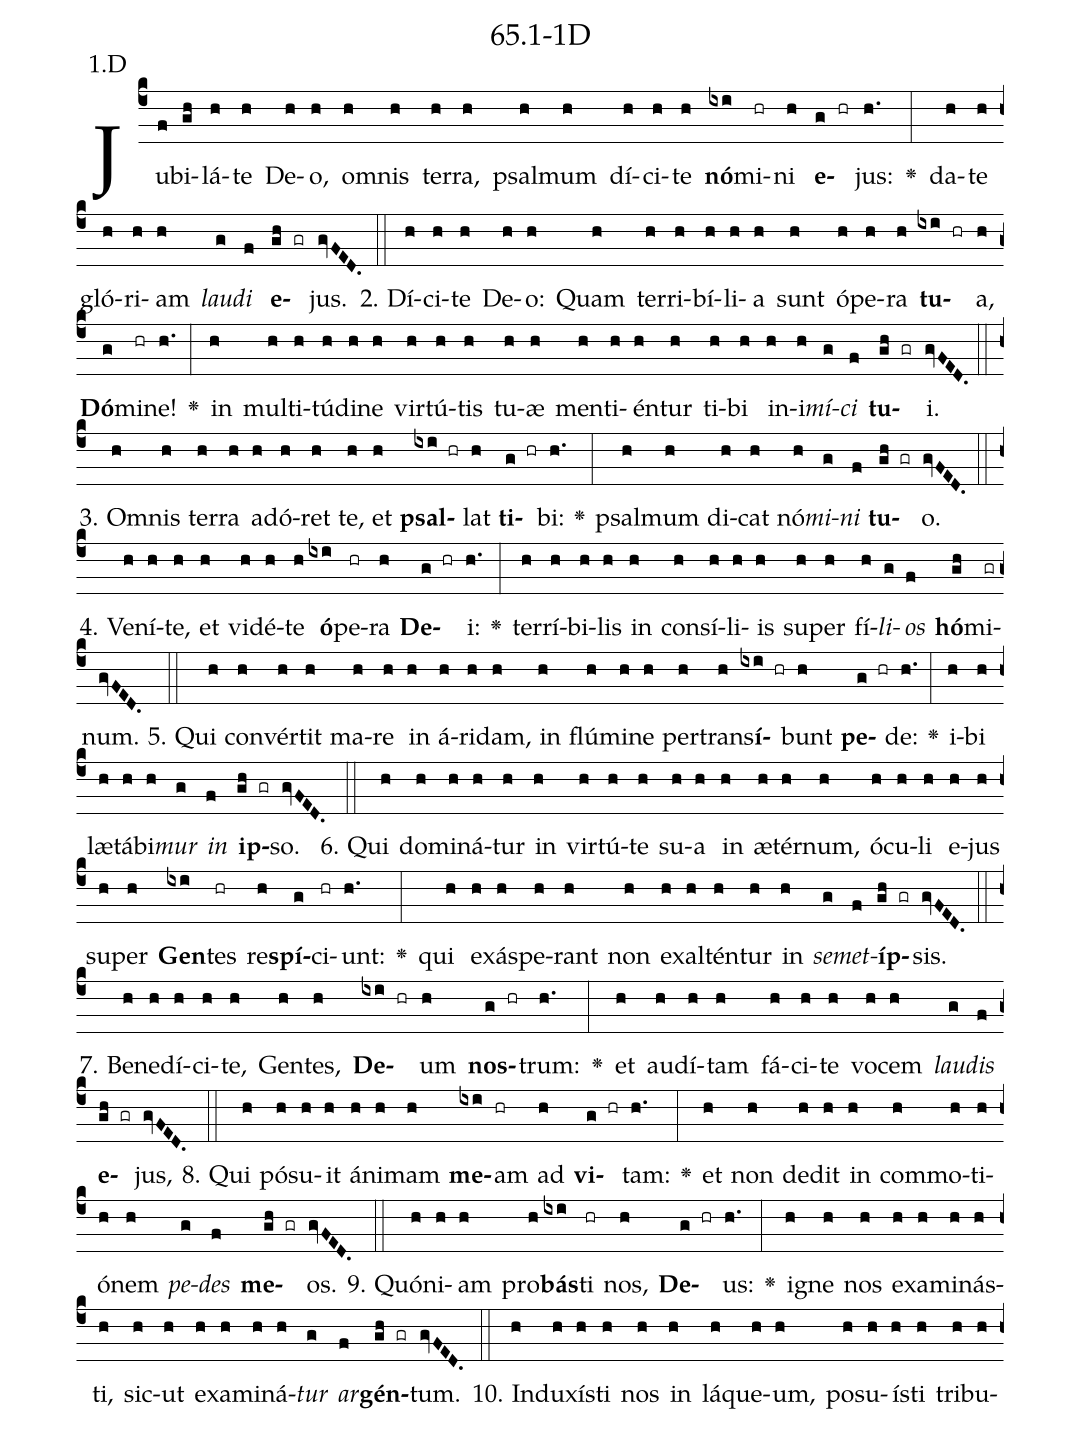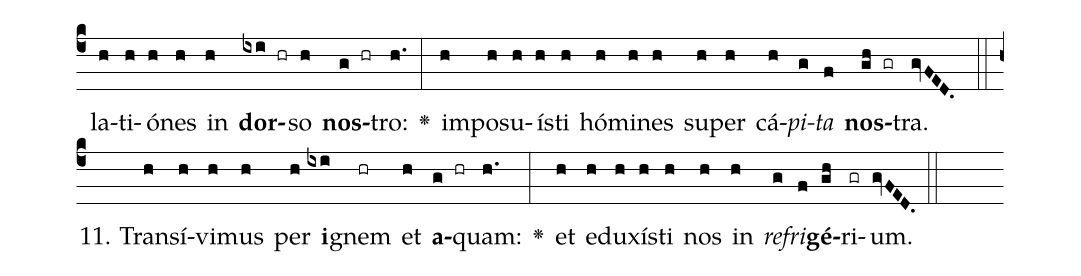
name: 65.1-1D;
annotation: 1.D;
%%
(c4)Ju(f)bi(gh)lá(h)te(h) De(h)o,(h) om(h)nis(h) ter(h)ra,(h) psal(h)mum(h) dí(h)ci(h)te(h) <b>nó</b>(ixi)mi(hr)ni(h) <b>e</b>(g hr)jus:(h.) <v>\greheightstar</v>(:) da(h)te(h) gló(h)ri(h)am(h) <i>lau</i>(g)<i>di</i>(f) <b>e</b>(gh gr)jus.(gvFED.) (::)
2. Dí(h)ci(h)te(h) De(h)o:(h) Quam(h) ter(h)ri(h)bí(h)li(h)a(h) sunt(h) ó(h)pe(h)ra(h) <b>tu</b>(ixi hr)a,(h) <b>Dó</b>(g)mi(hr)ne!(h.) <v>\greheightstar</v>(:) in(h) mul(h)ti(h)tú(h)di(h)ne(h) vir(h)tú(h)tis(h) tu(h)æ(h) men(h)ti(h)én(h)tur(h) ti(h)bi(h) in(h)i(h)<i>mí</i>(g)<i>ci</i>(f) <b>tu</b>(gh gr)i.(gvFED.) (::)
3. Om(h)nis(h) ter(h)ra(h) ad(h)ó(h)ret(h) te,(h) et(h) <b>psal</b>(ixi hr)lat(h) <b>ti</b>(g hr)bi:(h.) <v>\greheightstar</v>(:) psal(h)mum(h) di(h)cat(h) nó(h)<i>mi</i>(g)<i>ni</i>(f) <b>tu</b>(gh gr)o.(gvFED.) (::)
4. Ve(h)ní(h)te,(h) et(h) vi(h)dé(h)te(h) <b>ó</b>(ixi)pe(hr)ra(h) <b>De</b>(g hr)i:(h.) <v>\greheightstar</v>(:) ter(h)rí(h)bi(h)lis(h) in(h) con(h)sí(h)li(h)is(h) su(h)per(h) fí(h)<i>li</i>(g)<i>os</i>(f) <b>hó</b>(gh)mi(gr)num.(gvFED.) (::)
5. Qui(h) con(h)vér(h)tit(h) ma(h)re(h) in(h) á(h)ri(h)dam,(h) in(h) flú(h)mi(h)ne(h) per(h)trans(h)<b>í</b>(ixi hr)bunt(h) <b>pe</b>(g hr)de:(h.) <v>\greheightstar</v>(:) i(h)bi(h) læ(h)tá(h)bi(h)<i>mur</i>(g) <i>in</i>(f) <b>ip</b>(gh gr)so.(gvFED.) (::)
6. Qui(h) do(h)mi(h)ná(h)tur(h) in(h) vir(h)tú(h)te(h) su(h)a(h) in(h) æ(h)tér(h)num,(h) ó(h)cu(h)li(h) e(h)jus(h) su(h)per(h) <b>Gen</b>(ixi)tes(hr) re(h)<b>spí</b>(g)ci(hr)unt:(h.) <v>\greheightstar</v>(:) qui(h) ex(h)ás(h)pe(h)rant(h) non(h) ex(h)al(h)tén(h)tur(h) in(h) <i>se</i>(g)<i>met</i>(f)<b>íp</b>(gh gr)sis.(gvFED.) (::)
7. Be(h)ne(h)dí(h)ci(h)te,(h) Gen(h)tes,(h) <b>De</b>(ixi hr)um(h) <b>nos</b>(g hr)trum:(h.) <v>\greheightstar</v>(:) et(h) au(h)dí(h)tam(h) fá(h)ci(h)te(h) vo(h)cem(h) <i>lau</i>(g)<i>dis</i>(f) <b>e</b>(gh gr)jus,(gvFED.) (::)
8. Qui(h) pó(h)su(h)it(h) á(h)ni(h)mam(h) <b>me</b>(ixi)am(hr) ad(h) <b>vi</b>(g hr)tam:(h.) <v>\greheightstar</v>(:) et(h) non(h) de(h)dit(h) in(h) com(h)mo(h)ti(h)ó(h)nem(h) <i>pe</i>(g)<i>des</i>(f) <b>me</b>(gh gr)os.(gvFED.) (::)
9. Quón(h)i(h)am(h) pro(h)<b>bás</b>(ixi)ti(hr) nos,(h) <b>De</b>(g hr)us:(h.) <v>\greheightstar</v>(:) i(h)gne(h) nos(h) ex(h)a(h)mi(h)nás(h)ti,(h) sic(h)ut(h) ex(h)a(h)mi(h)ná(h)<i>tur</i>(g) <i>ar</i>(f)<b>gén</b>(gh gr)tum.(gvFED.) (::)
10. In(h)du(h)xís(h)ti(h) nos(h) in(h) lá(h)que(h)um,(h) po(h)su(h)ís(h)ti(h) tri(h)bu(h)la(h)ti(h)ó(h)nes(h) in(h) <b>dor</b>(ixi hr)so(h) <b>nos</b>(g hr)tro:(h.) <v>\greheightstar</v>(:) im(h)po(h)su(h)ís(h)ti(h) hó(h)mi(h)nes(h) su(h)per(h) cá(h)<i>pi</i>(g)<i>ta</i>(f) <b>nos</b>(gh gr)tra.(gvFED.) (::)
11. Trans(h)í(h)vi(h)mus(h) per(h) <b>i</b>(ixi)gnem(hr) et(h) <b>a</b>(g hr)quam:(h.) <v>\greheightstar</v>(:) et(h) e(h)du(h)xís(h)ti(h) nos(h) in(h) <i>re</i>(g)<i>fri</i>(f)<b>gé</b>(gh)ri(gr)um.(gvFED.) (::)
